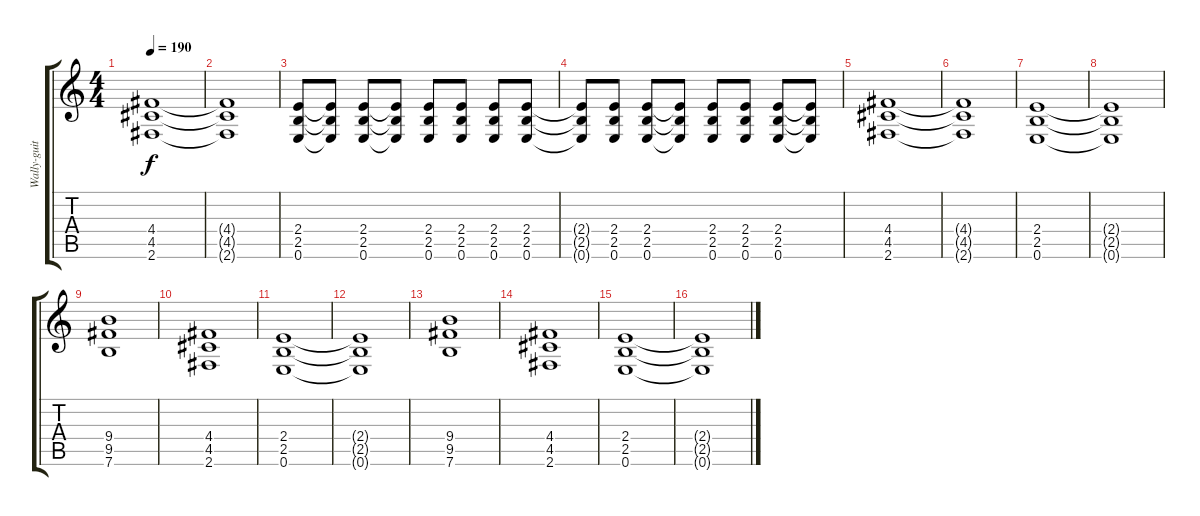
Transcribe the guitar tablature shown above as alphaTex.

\track ("Wally-guitarra base" "Wally-guit") {instrument overdrivenguitar}
\staff {score tabs}
\tuning (E4 B3 G3 D3 A2 E2) {hide}
\ts (4 4)
\tempo 190
\clef g2
\ks c
(4.4 4.5 2.6).1{dy f} |
(4.4{t} 4.5{t} 2.6{t}).1 |
(2.4 2.5 0.6).8 (2.4{t} 2.5{t} 0.6{t}).8 (2.4 2.5 0.6).8 (2.4{t} 2.5{t} 0.6{t}).8 (2.4 2.5 0.6).8 (2.4 2.5 0.6).8 (2.4 2.5 0.6).8 (2.4 2.5 0.6).8 |
(2.4{t} 2.5{t} 0.6{t}).8 (2.4 2.5 0.6).8 (2.4 2.5 0.6).8 (2.4{t} 2.5{t} 0.6{t}).8 (2.4 2.5 0.6).8 (2.4 2.5 0.6).8 (2.4 2.5 0.6).8 (2.4{t} 2.5{t} 0.6{t}).8 |
(4.4 4.5 2.6).1 |
(4.4{t} 4.5{t} 2.6{t}).1 |
(2.4 2.5 0.6).1 |
(2.4{t} 2.5{t} 0.6{t}).1 |
(9.4 9.5 7.6).1 |
(4.4 4.5 2.6).1 |
(2.4 2.5 0.6).1 |
(2.4{t} 2.5{t} 0.6{t}).1 |
(9.4 9.5 7.6).1 |
(4.4 4.5 2.6).1 |
(2.4 2.5 0.6).1 |
(2.4{t} 2.5{t} 0.6{t}).1
